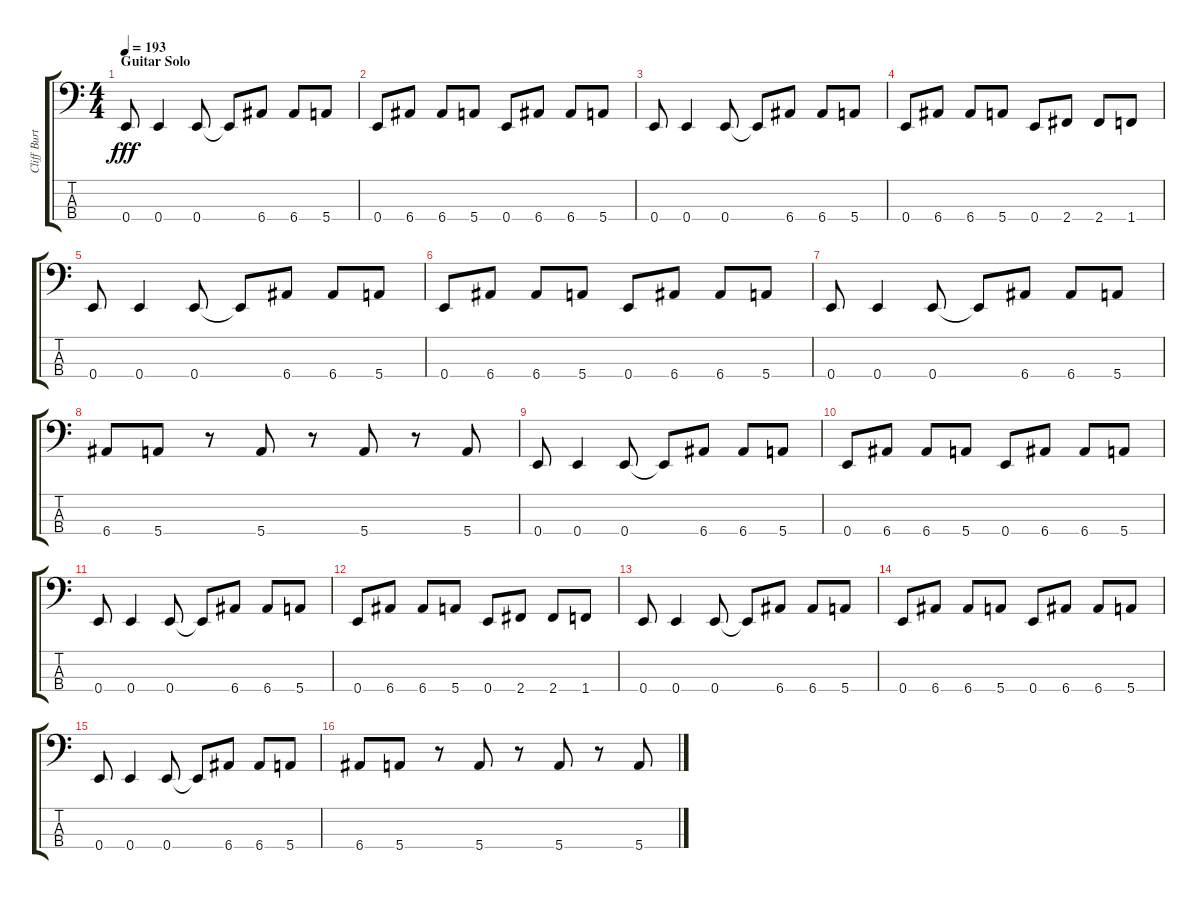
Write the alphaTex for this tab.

\track ("Cliff Burton - Bass Guitar" "Cliff Burt") {instrument electricbassfinger}
\staff {score tabs}
\tuning (G2 D2 A1 E1) {hide}
\ts (4 4)
\section ("" "Guitar Solo")
\tempo 193
\clef f4
\ks c
0.4.8{dy fff} 0.4.4 0.4.8 0.4{t}.8 6.4.8 6.4.8 5.4.8 |
0.4.8 6.4.8 6.4.8 5.4.8 0.4.8 6.4.8 6.4.8 5.4.8 |
0.4.8 0.4.4 0.4.8 0.4{t}.8 6.4.8 6.4.8 5.4.8 |
0.4.8 6.4.8 6.4.8 5.4.8 0.4.8 2.4.8 2.4.8 1.4.8 |
0.4.8 0.4.4 0.4.8 0.4{t}.8 6.4.8 6.4.8 5.4.8 |
0.4.8 6.4.8 6.4.8 5.4.8 0.4.8 6.4.8 6.4.8 5.4.8 |
0.4.8 0.4.4 0.4.8 0.4{t}.8 6.4.8 6.4.8 5.4.8 |
6.4.8 5.4.8 r.8 5.4.8 r.8 5.4.8 r.8 5.4.8 |
0.4.8 0.4.4 0.4.8 0.4{t}.8 6.4.8 6.4.8 5.4.8 |
0.4.8 6.4.8 6.4.8 5.4.8 0.4.8 6.4.8 6.4.8 5.4.8 |
0.4.8 0.4.4 0.4.8 0.4{t}.8 6.4.8 6.4.8 5.4.8 |
0.4.8 6.4.8 6.4.8 5.4.8 0.4.8 2.4.8 2.4.8 1.4.8 |
0.4.8 0.4.4 0.4.8 0.4{t}.8 6.4.8 6.4.8 5.4.8 |
0.4.8 6.4.8 6.4.8 5.4.8 0.4.8 6.4.8 6.4.8 5.4.8 |
0.4.8 0.4.4 0.4.8 0.4{t}.8 6.4.8 6.4.8 5.4.8 |
6.4.8 5.4.8 r.8 5.4.8 r.8 5.4.8 r.8 5.4.8
